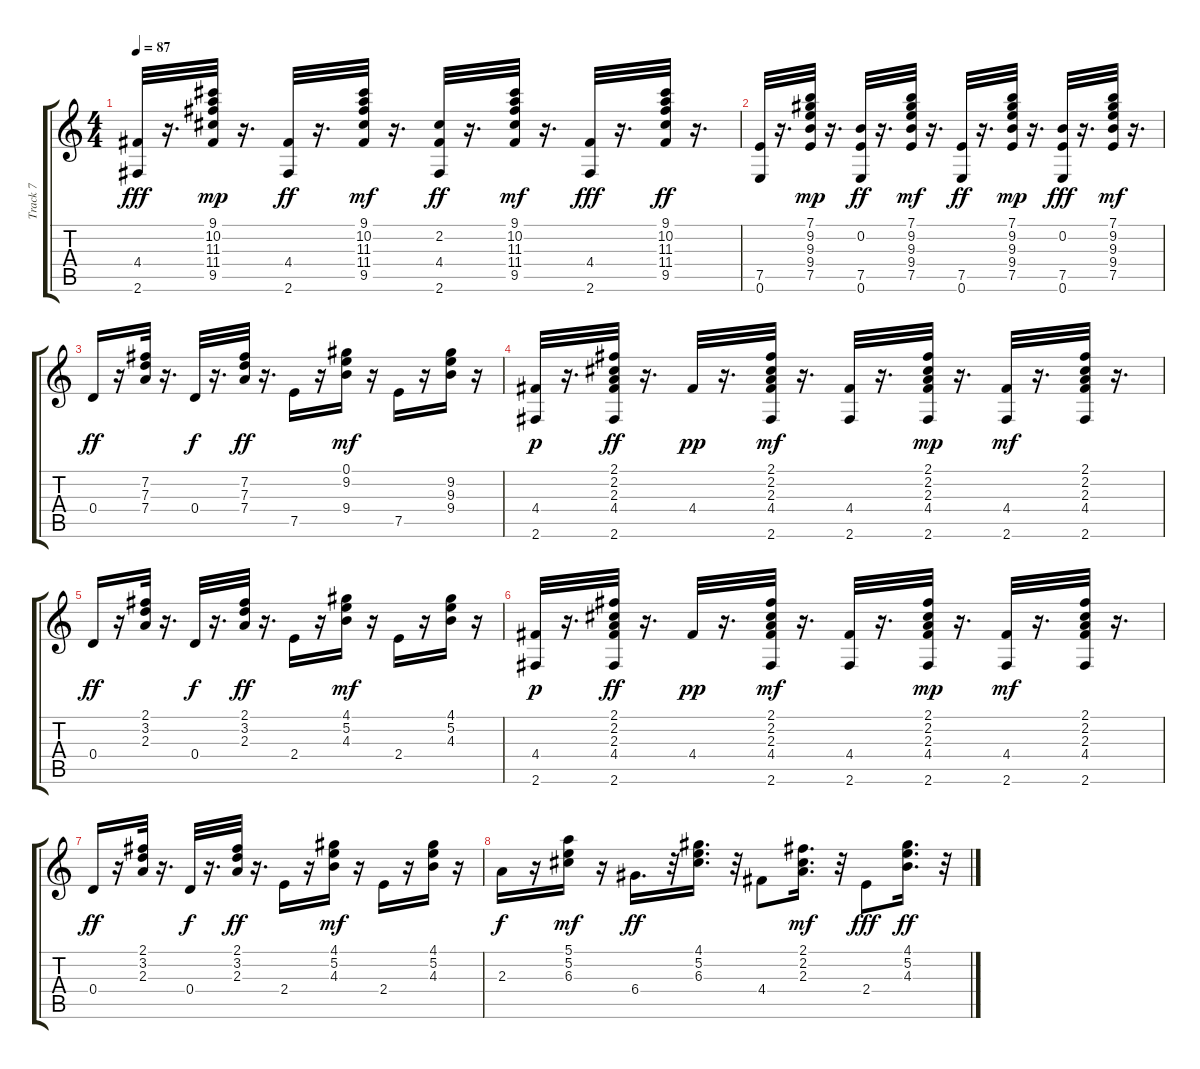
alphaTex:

\track ("Track 7" "Track 7") {instrument acousticguitarnylon}
\staff {score tabs}
\tuning (E4 B3 G3 D3 A2 E2) {hide}
\ts (4 4)
\tempo 87
\clef g2
\ks c
(4.4 2.6).32{dy fff} r.16{d} (9.1 10.2 11.3 11.4 9.5).32{dy mp} r.16{d} (4.4 2.6).32{dy ff} r.16{d} (9.1 10.2 11.3 11.4 9.5).32{dy mf} r.16{d} (2.2 4.4 2.6).32{dy ff} r.16{d} (9.1 10.2 11.3 11.4 9.5).32{dy mf} r.16{d} (4.4 2.6).32{dy fff} r.16{d} (9.1 10.2 11.3 11.4 9.5).32{dy ff} r.16{d} |
(7.5 0.6).32 r.16{d} (7.1 9.2 9.3 9.4 7.5).32{dy mp} r.16{d} (0.2 7.5 0.6).32{dy ff} r.16{d} (7.1 9.2 9.3 9.4 7.5).32{dy mf} r.16{d} (7.5 0.6).32{dy ff} r.16{d} (7.1 9.2 9.3 9.4 7.5).32{dy mp} r.16{d} (0.2 7.5 0.6).32{dy fff} r.16{d} (7.1 9.2 9.3 9.4 7.5).32{dy mf} r.16{d} |
0.4.16{dy ff} r.16 (7.2 7.3 7.4).32 r.16{d} 0.4.32{dy f} r.16{d} (7.2 7.3 7.4).32{dy ff} r.16{d} 7.5.16 r.16 (0.1 9.2 9.4).16{dy mf} r.16 7.5.16 r.16 (9.2 9.3 9.4).16 r.16 |
(4.4 2.6).32{dy p} r.16{d} (2.1 2.2 2.3 4.4 2.6).32{dy ff} r.16{d} 4.4.32{dy pp} r.16{d} (2.1 2.2 2.3 4.4 2.6).32{dy mf} r.16{d} (4.4 2.6).32 r.16{d} (2.1 2.2 2.3 4.4 2.6).32{dy mp} r.16{d} (4.4 2.6).32{dy mf} r.16{d} (2.1 2.2 2.3 4.4 2.6).32 r.16{d} |
0.4.16{dy ff} r.16 (2.1 3.2 2.3).32 r.16{d} 0.4.32{dy f} r.16{d} (2.1 3.2 2.3).32{dy ff} r.16{d} 2.4.16 r.16 (4.1 5.2 4.3).16{dy mf} r.16 2.4.16 r.16 (4.1 5.2 4.3).16 r.16 |
(4.4 2.6).32{dy p} r.16{d} (2.1 2.2 2.3 4.4 2.6).32{dy ff} r.16{d} 4.4.32{dy pp} r.16{d} (2.1 2.2 2.3 4.4 2.6).32{dy mf} r.16{d} (4.4 2.6).32 r.16{d} (2.1 2.2 2.3 4.4 2.6).32{dy mp} r.16{d} (4.4 2.6).32{dy mf} r.16{d} (2.1 2.2 2.3 4.4 2.6).32 r.16{d} |
0.4.16{dy ff} r.16 (2.1 3.2 2.3).32 r.16{d} 0.4.32{dy f} r.16{d} (2.1 3.2 2.3).32{dy ff} r.16{d} 2.4.16 r.16 (4.1 5.2 4.3).16{dy mf} r.16 2.4.16 r.16 (4.1 5.2 4.3).16 r.16 |
2.3.16{dy f} r.16 (5.1 5.2 6.3).16{dy mf} r.16 6.4.16{d dy ff} r.32 (4.1 5.2 6.3).16{d} r.32 4.4.8 (2.1 2.2 2.3).16{d dy mf} r.32 2.4.8{dy fff} (4.1 5.2 4.3).16{d dy ff} r.32
